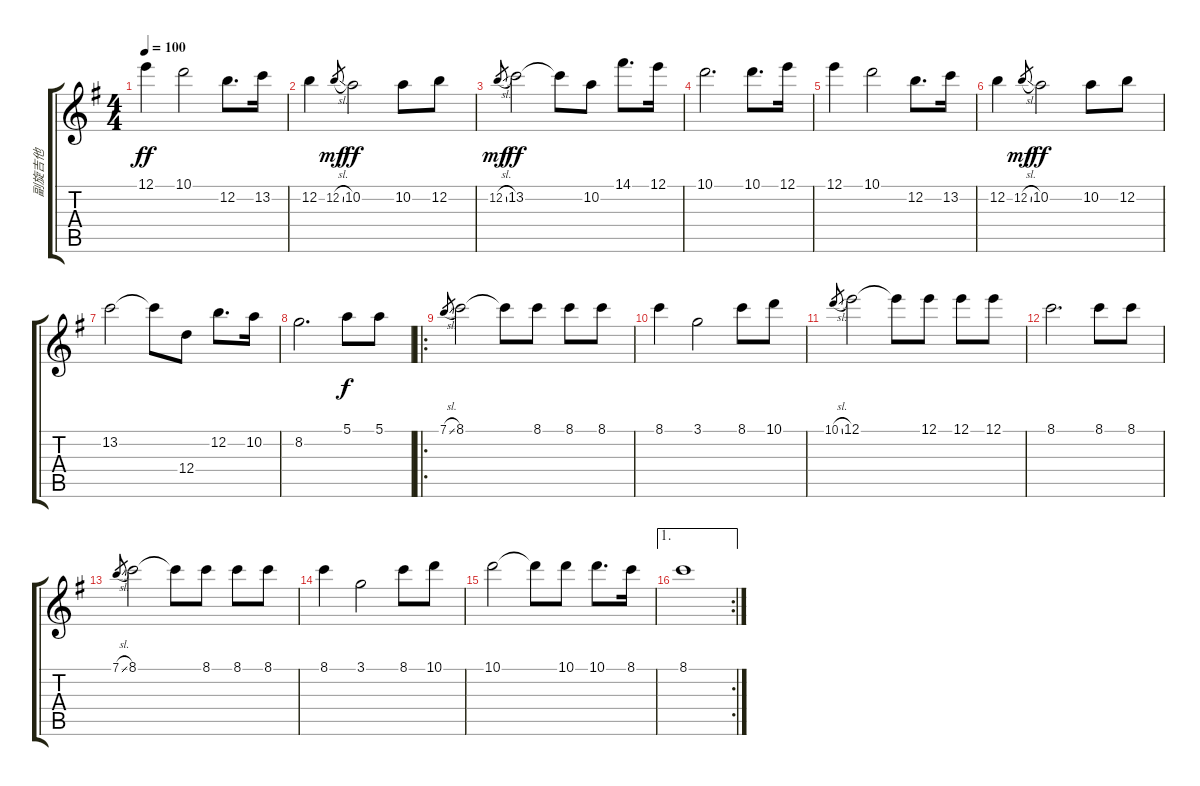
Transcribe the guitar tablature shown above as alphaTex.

\track ("副旋吉他" "副旋吉他") {instrument acousticguitarsteel}
\staff {score tabs}
\tuning (E4 B3 G3 D3 A2 E2) {hide}
\ts (4 4)
\tempo 100
\clef g2
\ks g
12.1.4{dy ff} 10.1.2 12.2.8{d} 13.2.16 |
12.2.4 12.2{sl}.8{gr dy mf} 10.2.2{dy ff} 10.2.8 12.2.8 |
12.2{sl}.8{gr dy mf} 13.2.2{dy ff} 13.2{t}.8 10.2.8 14.1.8{d} 12.1.16 |
10.1.2{d} 10.1.8{d} 12.1.16 |
12.1.4 10.1.2 12.2.8{d} 13.2.16 |
12.2.4 12.2{sl}.8{gr dy mf} 10.2.2{dy ff} 10.2.8 12.2.8 |
13.2.2 13.2{t}.8 12.4.8 12.2.8{d} 10.2.16 |
8.2.2{d} 5.1.8{dy f} 5.1.8 |
\ro
7.1{sl}.8{gr} 8.1.2{txt ""} 8.1{t}.8 8.1.8 8.1.8 8.1.8 |
8.1.4 3.1.2 8.1.8 10.1.8 |
10.1{sl}.8{gr} 12.1.2 12.1{t}.8 12.1.8 12.1.8 12.1.8 |
8.1.2{d} 8.1.8 8.1.8 |
7.1{sl}.8{gr} 8.1.2 8.1{t}.8 8.1.8 8.1.8 8.1.8 |
8.1.4 3.1.2 8.1.8 10.1.8 |
10.1.2 10.1{t}.8 10.1.8 10.1.8{d} 8.1.16 |
\ae 1
\rc 2
8.1.1
